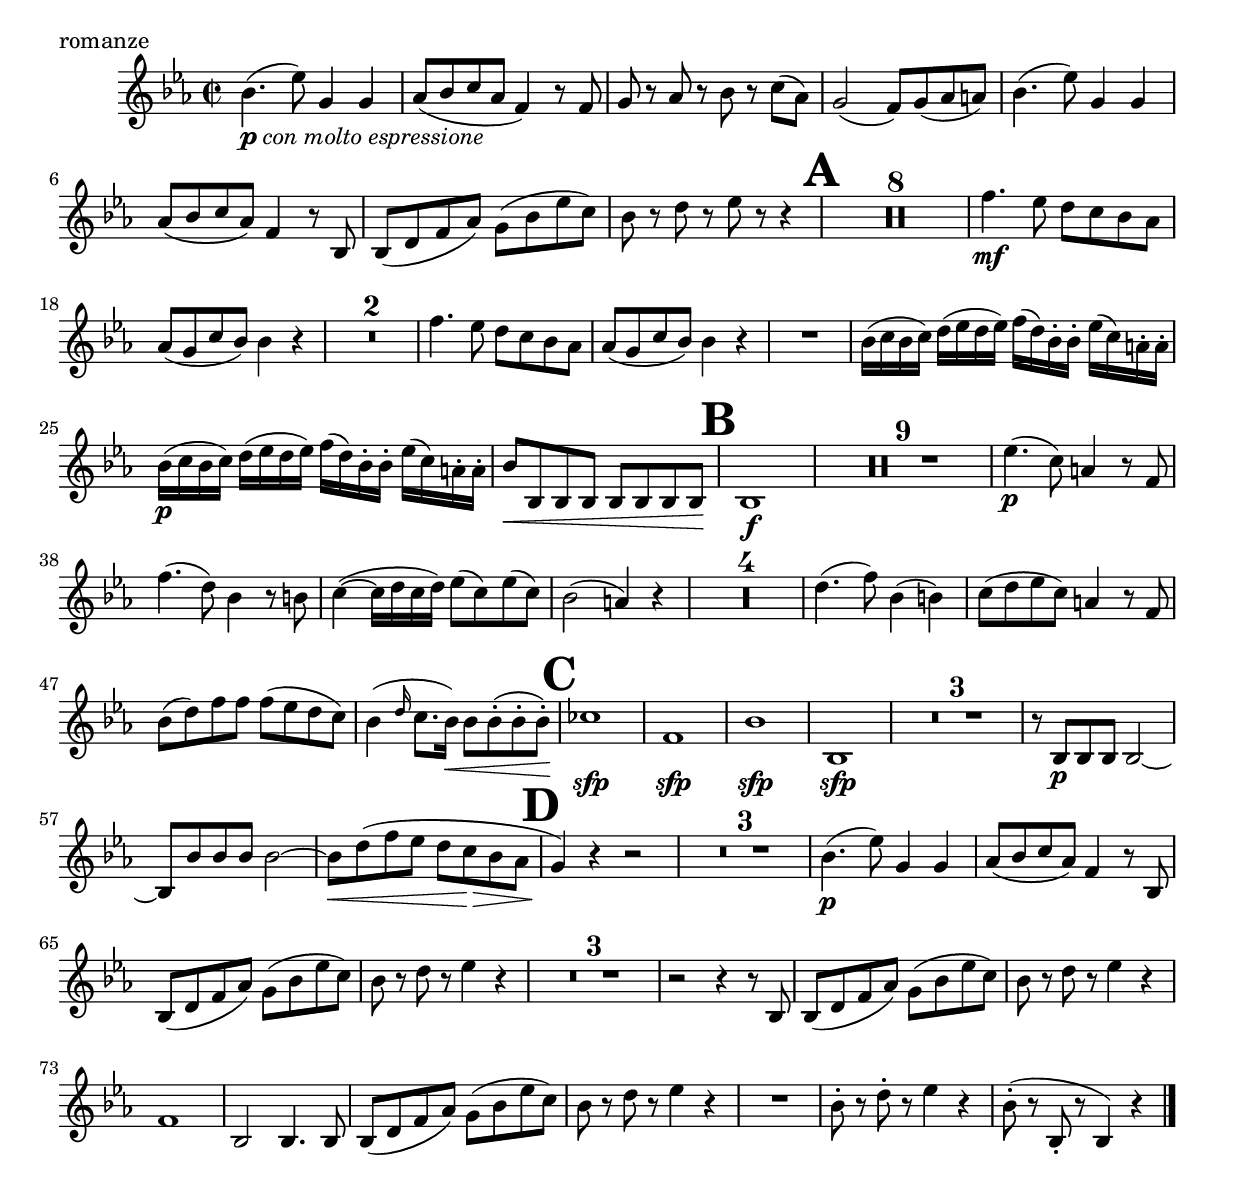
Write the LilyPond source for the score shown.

#(ly:set-option 'old-relative)

\version "1.9.1"
% #(ly:set-point-and-click 'line-column)

longgrace = \property Voice.Stem \override #'stroke-style = #'()
endlonggrace = \property Voice.Stem \revert #'stroke-style
ritenuto = \markup { \italic  "rit." }

\version "1.9.1"
  
cresc = \notes {
    #(ly:export (make-event-chord (list (make-span-event 'CrescendoEvent START)))) 
    \property Voice.crescendoText = \markup { \italic \bold "cresc." }
    \property Voice.crescendoSpanner = #'dashed-line
}

%%
%% TODO: a better mechanism for tweaking Grace settings.
%%

startGraceMusic = \sequential { 
    \startGraceMusic 
    \property Voice.Beam \override #'space-function
       = #(lambda (beam mult) (* 0.8 0.8))
    \property Voice.Beam \override #'thickness = #(* 0.384 (/ 0.6 0.48))
}

stopGraceMusic= \sequential {
    \property Voice.Beam \revert #'thickness
    \property Voice.Beam \revert #'space-function
    \stopGraceMusic
}

\paper{
    \translator {
        \ScoreContext
        skipBars = ##t
        midiInstrument = #"french horn"
        %% try to mimic Breitkopf
        RehearsalMark \override #'padding = #1
        MultiMeasureRest \override #'padding = #0.5
        restNumberThreshold = #1

	RehearsalMark \override #'font-series = #'bold
	RehearsalMark \override #'font-relative-size = #3

        Beam \override #'thickness = #0.6
        Beam \override #'space-function = #(lambda (beam mult) 0.8)
        Slur \override #'beautiful = #0.3
    }
    \translator {
        \StaffContext
        minimumVerticalExtent = #'(-4.5 . 4.5)
    }
    % #(define fonts my-sheet)

    indent = 10. \mm
    linewidth = 189. \mm

}



romanze = \notes \relative c' {
	\key f \major
	\time 2/2
	\property Score.skipBars = ##t

	c'4.( _\markup { \dynamic "p" \italic { "" con molto espressione } }
		 f8) a,4 a
	 bes8[( c d bes]  g4) r8 g
	a r bes r c r  d[( bes)]
	a2(  g8[) a( bes  b)]
	c4. ( f8) a,4 a |
	% 6 
	 bes8[ (c d bes)] g4 r8 c,
	 c8[( e g  bes)]  a[( c f  d)]
	c r e r f r r4
	\mark "A"
	R1*8
	g4.\mf f8   e[ d c bes]
	% 18
	 bes[( a d  c)] c4 r
	R1*2
	g'4. f8  e[ d c bes]
	 bes[ (a d  c)] c4 r
	R1
	% 25
	 c16[ ( d c  d)]  e[ ( f e  f)]  g[( e) c-. c-.]  f[( d) b-. b-.]
	 c16[\p ( d c  d)]  e[ ( f e  f)]  g[( e) c-. c-.]  f[( d) b-. b-.]
	 c8[ \< c, c c]  c[ c c c\!]
	\mark "B"
	c1\f
	R1*9
	f'4.(\p  d8) b4 r8 g
	g'4.( e8) c4 r8 cis |
	% 39
	d4(~  d16[ e d  e)]  f8[ ( d) f( d)]
	c2( b4) r
	R1*4
	e4. ( g8) c,4 ( cis)
	 d8[( e f  d)] b4 r8 g
	 c[ ( e) g g]  g[( f e  d)]
	c4(
	\grace { \longgrace e16 \endlonggrace }
	 d8.[  c16) \< ]  c8[ c-.( c-. c)-.]\!
	\mark "C"

	%% this is a trick to get the sfp-s to align. 
	\property Voice.Hairpin \override #'transparent = ##t
	des1\sfp \> 
	g,1\sfp\!  \> 
	c\sfp \!   \> 
	c,\sfp\!
	\property Voice.Hairpin \revert #'transparent 
	R1*3
	r8  c[\p c c] c2~
	 c8[ c' c c] c2~
	 c8[ \< e( g f]  e[  d\!\> c bes]
	\mark "D"
	a4\!) r r2
	R1*3
	c4.\p ( f8) a,4 a |
	 bes8[ (c d bes)] g4 r8 c,
	 c8[( e g  bes)]  a[( c f  d)]
	c r e r f4 r4
	R1*3
	r2 r4 r8 c,8
	 c8[( e g  bes)]  a[( c f  d)]
	c r e r f4 r4	
	g,1
	c,2 c4. c8
	 c8[( e g  bes)]  a[( c f  d)]
	c r e r f4 r4			% -. ? 

	R1
	c8-.   r e-. r f4 r4

	% Finish with F if played separately 
	c8-.(   r c,-. r  c4) r4| 
	\bar "|."
}



\score
{
    \notes { \transpose c' bes \romanze }
	\header { piece = "romanze" opus = "" }	
	\midi{ \tempo 4 = 70  }
	\paper{}
}

